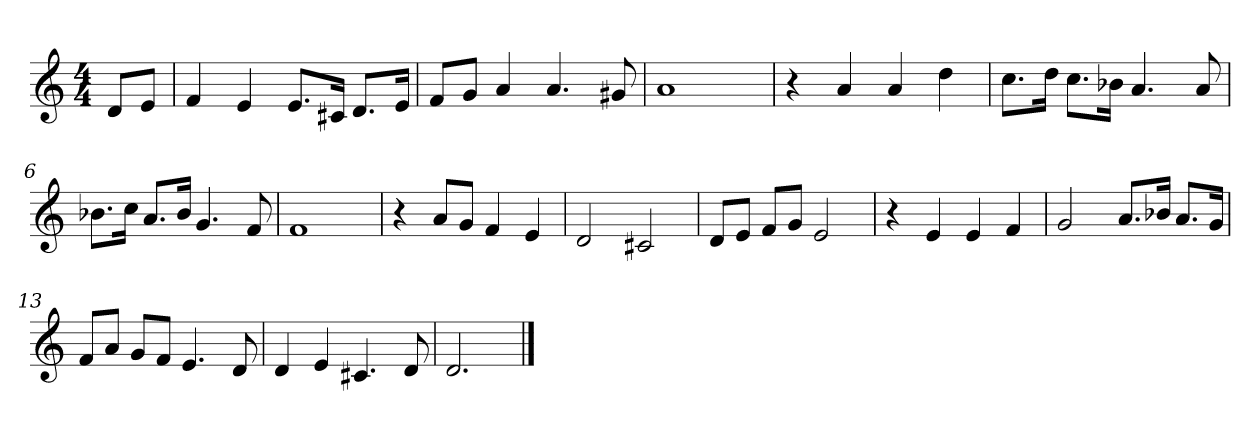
**kern
*part1
*staff1
*k[]
*M4/4
*MM120
=
8dL
8eJ
=1
4f
4e
8.eL
16c#XJk
8.dL
16eJk
=2
8fL
8gJ
4a
4.a
8g#X
=3
1a
=4
4r
4a
4a
4dd
=5
8.ccL
16ddJk
8.ccL
16b-XJk
4.a
8a
=6
8.b-XL
16ccJk
8.aL
16b-Jk
4.g
8f
=7
1f
=8
4r
8aL
8gJ
4f
4e
=9
2d
2c#X
=10
8dL
8eJ
8fL
8gJ
2e
=11
4r
4e
4e
4f
=12
2g
8.aL
16b-XJk
8.aL
16gJk
=13
8fL
8aJ
8gL
8fJ
4.e
8d
=14
4d
4e
4.c#X
8d
=15
2.d
==
*-
